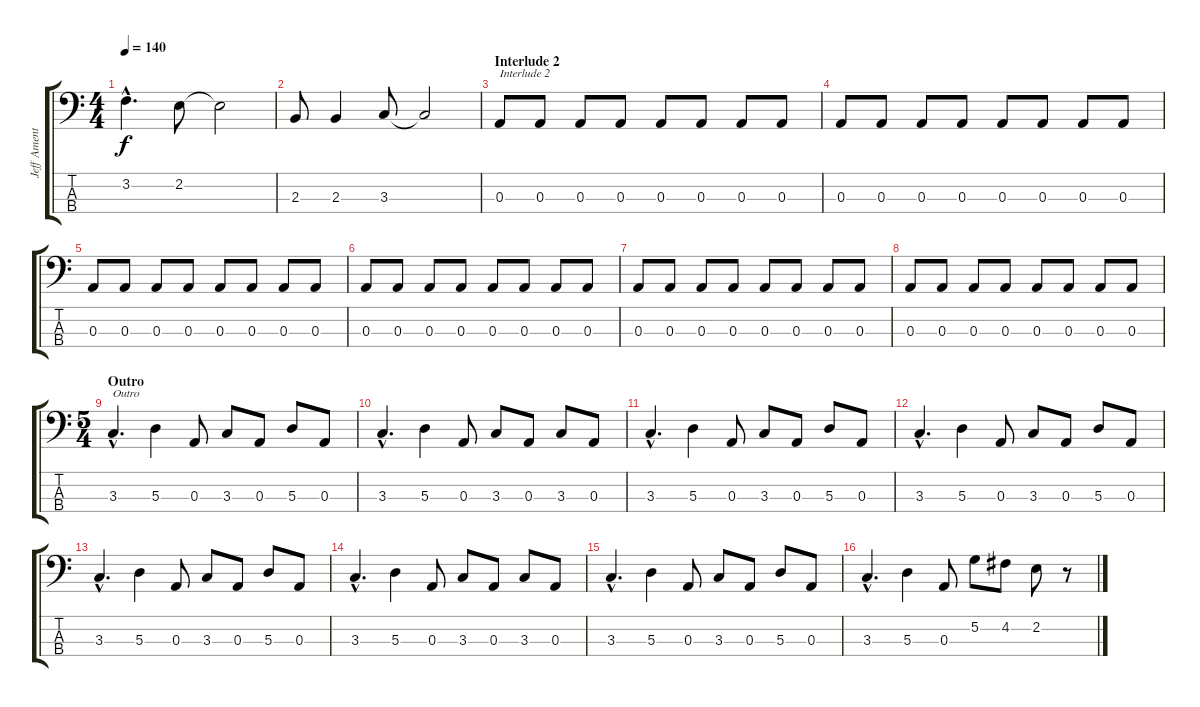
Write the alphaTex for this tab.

\track ("Jeff Ament" "Jeff Ament") {instrument electricbassfinger}
\staff {score tabs}
\tuning (G2 D2 A1 E1) {hide}
\ts (4 4)
\tempo 140
\clef f4
\ks c
3.2{hac}.4{d dy f} 2.2.8 2.2{t}.2 |
2.3.8 2.3.4 3.3.8 3.3{t}.2 |
\section ("" "Interlude 2")
0.3.8{txt "Interlude 2"} 0.3.8 0.3.8 0.3.8 0.3.8 0.3.8 0.3.8 0.3.8 |
0.3.8 0.3.8 0.3.8 0.3.8 0.3.8 0.3.8 0.3.8 0.3.8 |
0.3.8 0.3.8 0.3.8 0.3.8 0.3.8 0.3.8 0.3.8 0.3.8 |
0.3.8 0.3.8 0.3.8 0.3.8 0.3.8 0.3.8 0.3.8 0.3.8 |
0.3.8 0.3.8 0.3.8 0.3.8 0.3.8 0.3.8 0.3.8 0.3.8 |
0.3.8 0.3.8 0.3.8 0.3.8 0.3.8 0.3.8 0.3.8 0.3.8 |
\ts (5 4)
\section ("" "Outro")
3.3{hac}.4{d txt "Outro"} 5.3.4 0.3.8 3.3.8 0.3.8 5.3.8 0.3.8 |
3.3{hac}.4{d} 5.3.4 0.3.8 3.3.8 0.3.8 3.3.8 0.3.8 |
3.3{hac}.4{d} 5.3.4 0.3.8 3.3.8 0.3.8 5.3.8 0.3.8 |
3.3{hac}.4{d} 5.3.4 0.3.8 3.3.8 0.3.8 5.3.8 0.3.8 |
3.3{hac}.4{d} 5.3.4 0.3.8 3.3.8 0.3.8 5.3.8 0.3.8 |
3.3{hac}.4{d} 5.3.4 0.3.8 3.3.8 0.3.8 3.3.8 0.3.8 |
3.3{hac}.4{d} 5.3.4 0.3.8 3.3.8 0.3.8 5.3.8 0.3.8 |
3.3{hac}.4{d} 5.3.4 0.3.8 5.2.8 4.2.8 2.2.8 r.8
